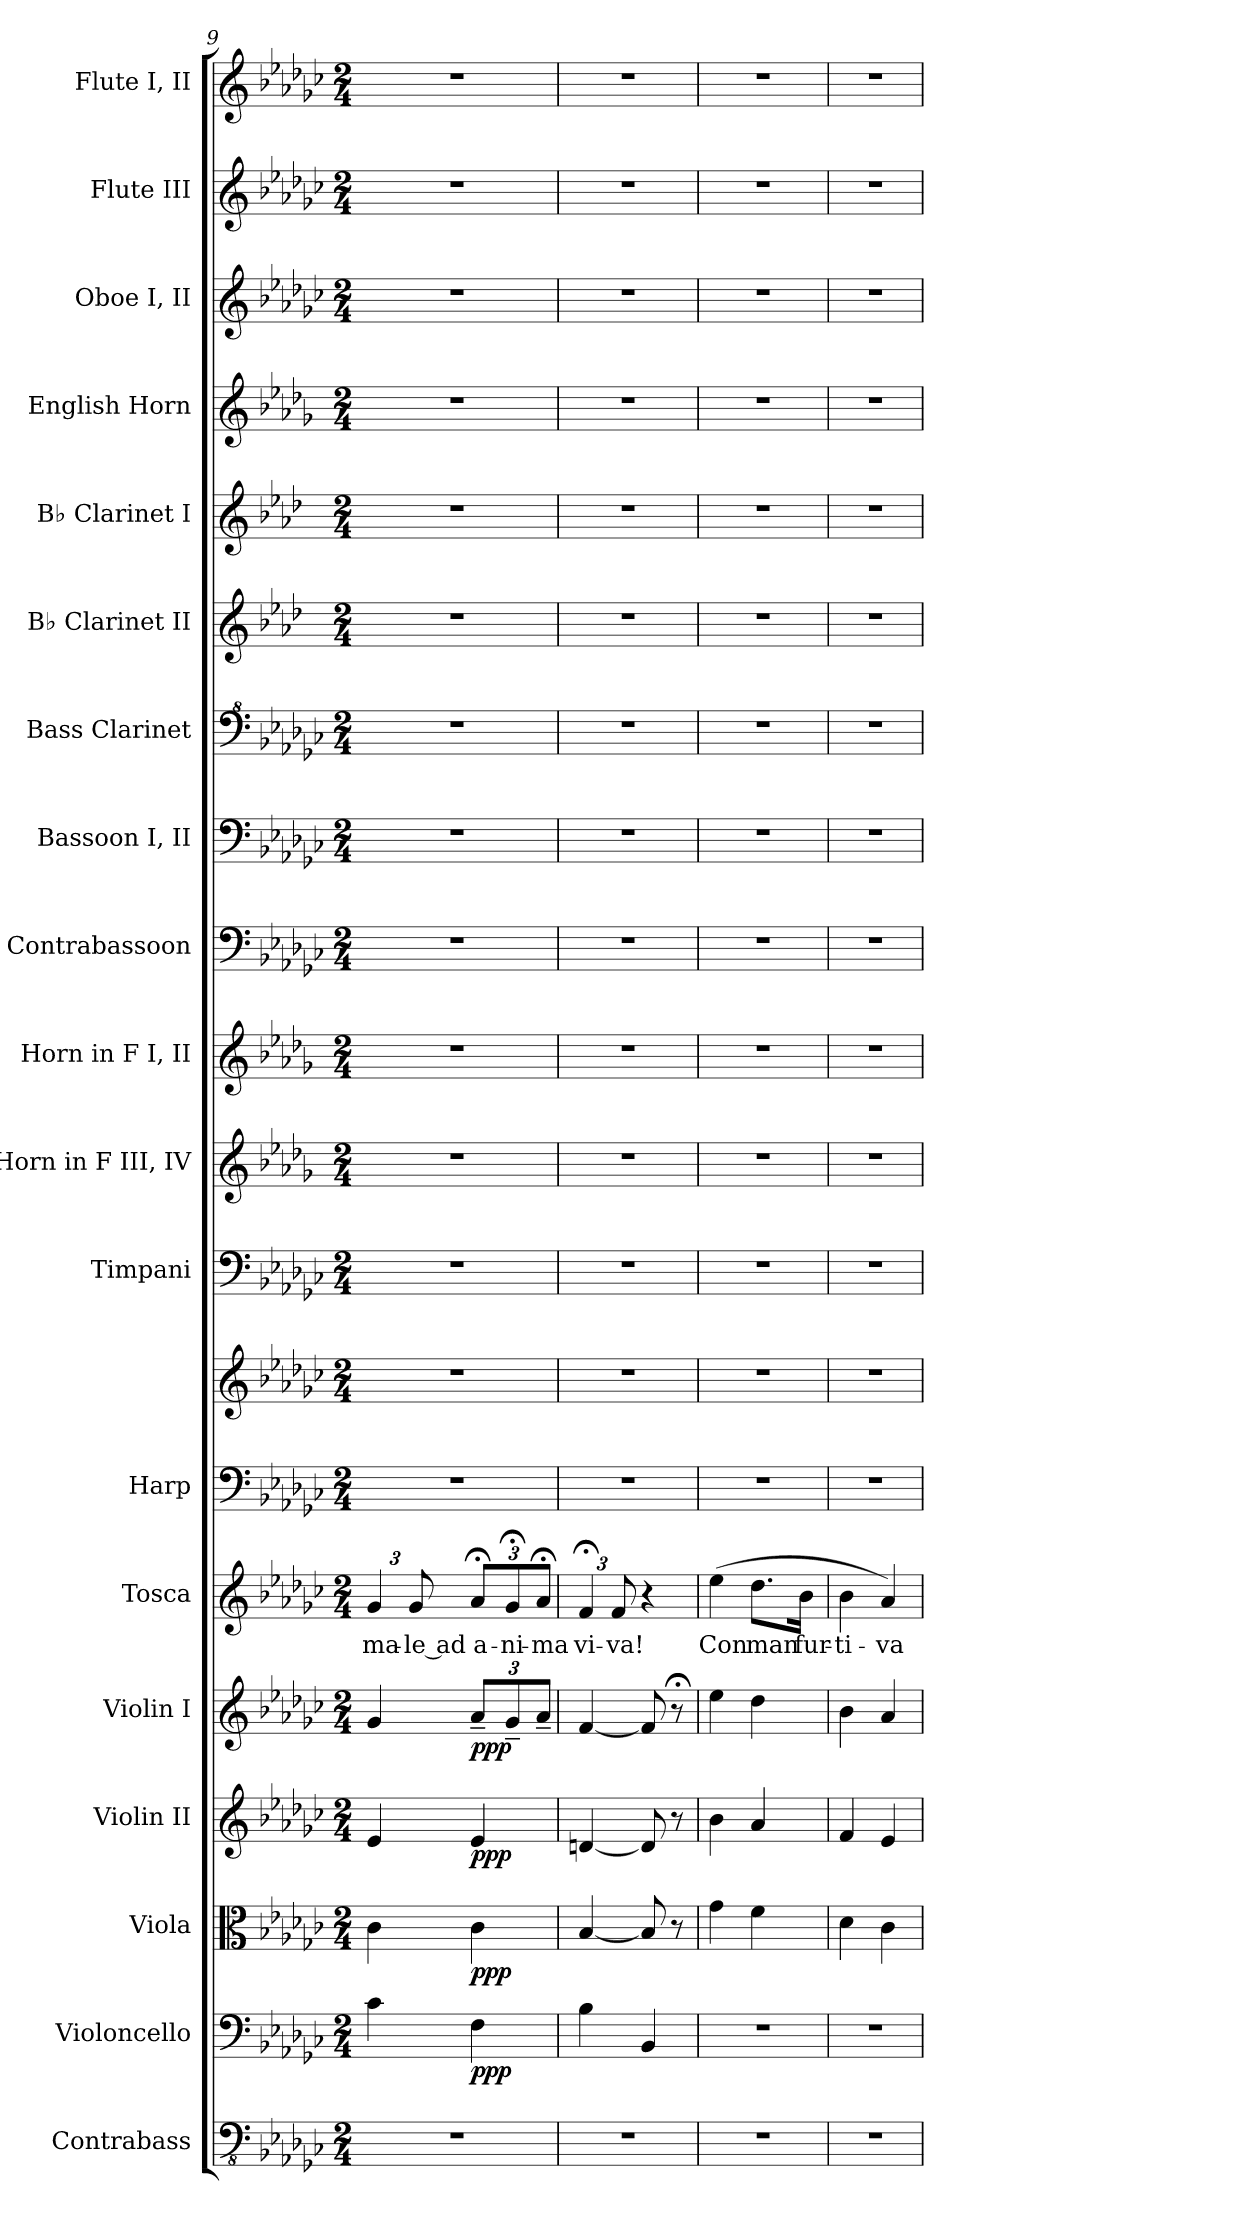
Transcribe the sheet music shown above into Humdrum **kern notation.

**kern	**kern	**dynam	**kern	**dynam	**kern	**dynam	**kern	**dynam	**kern	**text	**kern	**kern	**kern	**kern	**kern	**kern	**kern	**kern	**kern	**kern	**kern	**kern	**kern	**kern
*part19	*part18	*part18	*part17	*part17	*part16	*part16	*part15	*part15	*part14	*part14	*part13	*part13	*part12	*part11	*part10	*part9	*part8	*part7	*part6	*part5	*part4	*part3	*part2	*part1
*staff20	*staff19	*staff19	*staff18	*staff18	*staff17	*staff17	*staff16	*staff16	*staff15	*staff15	*staff14	*staff13	*staff12	*staff11	*staff10	*staff9	*staff8	*staff7	*staff6	*staff5	*staff4	*staff3	*staff2	*staff1
*I"Contrabass	*I"Violoncello	*	*I"Viola	*	*I"Violin II	*	*I"Violin I	*	*I"Tosca	*	*I"Harp	*	*I"Timpani	*I"Horn in F III, IV	*I"Horn in F I, II	*I"Contrabassoon	*I"Bassoon I, II	*I"Bass Clarinet	*I"B♭ Clarinet II	*I"B♭ Clarinet I	*I"English Horn	*I"Oboe I, II	*I"Flute  III	*I"Flute  I, II
*I'Cb.	*I'Vc.	*	*I'Vla.	*	*I'Vln. II	*	*I'Vln. I	*	*I'Tosca	*	*I'Hrp.	*	*I'Timp.	*	*	*I'Cbsn.	*I'Bsn. I, II	*I'B. Cl.	*I'B♭ Cl. II	*I'B♭ Cl.  I	*I'E. Hn.	*I'Ob. I, II	*I'Fl. III	*I'Fl.  I, II
!!LO:LB:g=z
*clefFv4	*clefF4	*	*clefC3	*	*clefG2	*	*clefG2	*	*clefG2	*	*clefF4	*clefG2	*clefF4	*clefG2	*clefG2	*clefF4	*clefF4	*clefF^4	*clefG2	*clefG2	*clefG2	*clefG2	*clefG2	*clefG2
*	*	*	*	*	*	*	*	*	*	*	*	*	*	*ITrd4c7	*ITrd4c7	*ITrd7c12	*	*ITrd8c14	*ITrd1c2	*ITrd1c2	*ITrd4c7	*	*	*
*k[b-e-a-d-g-c-]	*k[b-e-a-d-g-c-]	*	*k[b-e-a-d-g-c-]	*	*k[b-e-a-d-g-c-]	*	*k[b-e-a-d-g-c-]	*	*k[b-e-a-d-g-c-]	*	*k[b-e-a-d-g-c-]	*k[b-e-a-d-g-c-]	*k[b-e-a-d-g-c-]	*k[b-e-a-d-g-c-]	*k[b-e-a-d-g-c-]	*k[b-e-a-d-g-c-]	*k[b-e-a-d-g-c-]	*k[b-e-a-d-g-c-]	*k[b-e-a-d-g-c-]	*k[b-e-a-d-g-c-]	*k[b-e-a-d-g-c-]	*k[b-e-a-d-g-c-]	*k[b-e-a-d-g-c-]	*k[b-e-a-d-g-c-]
*M2/4	*M2/4	*	*M2/4	*	*M2/4	*	*M2/4	*	*M2/4	*	*M2/4	*M2/4	*M2/4	*M2/4	*M2/4	*M2/4	*M2/4	*M2/4	*M2/4	*M2/4	*M2/4	*M2/4	*M2/4	*M2/4
*	*	*	*	*	*	*	*	*	*Xbrackettup	*	*	*	*	*	*	*	*	*	*	*	*	*	*	*
=9	=9	=9	=9	=9	=9	=9	=9	=9	=9	=9	=9	=9	=9	=9	=9	=9	=9	=9	=9	=9	=9	=9	=9	=9
!	!	!	!	!	!	!	!	!	!	!LO:LY:b	!	!	!	!	!	!	!	!	!	!	!	!	!	!
2r	4c-\	.	4c-\	.	4e-/	.	4g-/	.	6g-/	ma-	2r	2r	2r	2r	2r	2r	2r	2r	2r	2r	2r	2r	2r	2r
!	!	!	!	!	!	!	!	!	!	!LO:LY:b	!	!	!	!	!	!	!	!	!	!	!	!	!	!
.	.	.	.	.	.	.	.	.	12g-/	le ad	.	.	.	.	.	.	.	.	.	.	.	.	.	.
*	*	*	*	*	*	*	*Xbrackettup	*	*	*	*	*	*	*	*	*	*	*	*	*	*	*	*	*
!	!	!LO:DY:b	!	!LO:DY:b	!	!LO:DY:b	!	!LO:DY:b	!	!LO:LY:b	!	!	!	!	!	!	!	!	!	!	!	!	!	!
.	4F\	ppp	4c-\	ppp	4e-/	ppp	12a-~/L	ppp	12a-;</L	a-	.	.	.	.	.	.	.	.	.	.	.	.	.	.
!	!	!	!	!	!	!	!	!	!	!LO:LY:b	!	!	!	!	!	!	!	!	!	!	!	!	!	!
.	.	.	.	.	.	.	12g-~/	.	12g-;</	-ni-	.	.	.	.	.	.	.	.	.	.	.	.	.	.
!	!	!	!	!	!	!	!	!	!	!LO:LY:b	!	!	!	!	!	!	!	!	!	!	!	!	!	!
.	.	.	.	.	.	.	12a-~/J	.	12a-;</J	-ma	.	.	.	.	.	.	.	.	.	.	.	.	.	.
=10	=10	=10	=10	=10	=10	=10	=10	=10	=10	=10	=10	=10	=10	=10	=10	=10	=10	=10	=10	=10	=10	=10	=10	=10
!	!	!	!	!	!	!	!	!	!	!LO:LY:b	!	!	!	!	!	!	!	!	!	!	!	!	!	!
2r	4B-\	.	[4B-/	.	[4dn/	.	[4f/	.	6f;</	vi-	2r	2r	2r	2r	2r	2r	2r	2r	2r	2r	2r	2r	2r	2r
!	!	!	!	!	!	!	!	!	!	!LO:LY:b	!	!	!	!	!	!	!	!	!	!	!	!	!	!
.	.	.	.	.	.	.	.	.	12f/	-va!	.	.	.	.	.	.	.	.	.	.	.	.	.	.
.	4BB-/	.	8B-/]	.	8d/]	.	8f/]	.	4r	.	.	.	.	.	.	.	.	.	.	.	.	.	.	.
.	.	.	8r	.	8r	.	8r;<	.	.	.	.	.	.	.	.	.	.	.	.	.	.	.	.	.
=11	=11	=11	=11	=11	=11	=11	=11	=11	=11	=11	=11	=11	=11	=11	=11	=11	=11	=11	=11	=11	=11	=11	=11	=11
!	!	!	!	!	!	!	!	!	!	!LO:LY:b	!	!	!	!	!	!	!	!	!	!	!	!	!	!
2r	2r	.	4g-\	.	4b-\	.	4ee-\	.	(4ee-\	Con	2r	2r	2r	2r	2r	2r	2r	2r	2r	2r	2r	2r	2r	2r
!	!	!	!	!	!	!	!	!	!	!LO:LY:b	!	!	!	!	!	!	!	!	!	!	!	!	!	!
.	.	.	4f\	.	4a-/	.	4dd-\	.	8.dd-\L	man	.	.	.	.	.	.	.	.	.	.	.	.	.	.
!	!	!	!	!	!	!	!	!	!	!LO:LY:b	!	!	!	!	!	!	!	!	!	!	!	!	!	!
.	.	.	.	.	.	.	.	.	16b-\Jk	fur-	.	.	.	.	.	.	.	.	.	.	.	.	.	.
=12	=12	=12	=12	=12	=12	=12	=12	=12	=12	=12	=12	=12	=12	=12	=12	=12	=12	=12	=12	=12	=12	=12	=12	=12
!	!	!	!	!	!	!	!	!	!	!LO:LY:b	!	!	!	!	!	!	!	!	!	!	!	!	!	!
2r	2r	.	4d-\	.	4f/	.	4b-\	.	4b-\	-ti-	2r	2r	2r	2r	2r	2r	2r	2r	2r	2r	2r	2r	2r	2r
!	!	!	!	!	!	!	!	!	!	!LO:LY:b	!	!	!	!	!	!	!	!	!	!	!	!	!	!
.	.	.	4c-\	.	4e-/	.	4a-/	.	4a-/)	-va	.	.	.	.	.	.	.	.	.	.	.	.	.	.
=	=	=	=	=	=	=	=	=	=	=	=	=	=	=	=	=	=	=	=	=	=	=	=	=
*-	*-	*-	*-	*-	*-	*-	*-	*-	*-	*-	*-	*-	*-	*-	*-	*-	*-	*-	*-	*-	*-	*-	*-	*-
